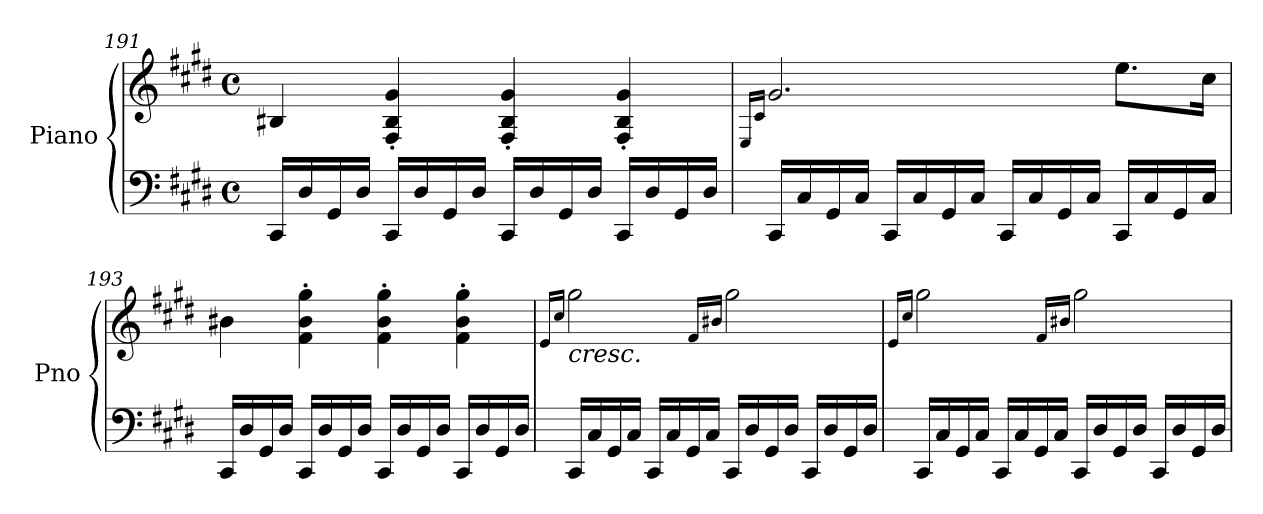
**kern	**kern
*part1	*part1
*staff2	*staff1
*I"Piano	*
*I'Pno	*
*clefF4	*clefG2
*k[f#c#g#d#]	*k[f#c#g#d#]
*M4/4	*M4/4
*met(c)	*met(c)
=191	=191
16CC#/LL	4B#X/
16D#/	.
16GG#/	.
16D#/JJ	.
16CC#/LL	4F#/' 4B#/' 4g#/'
16D#/	.
16GG#/	.
16D#/JJ	.
16CC#/LL	4F#/' 4B#/' 4g#/'
16D#/	.
16GG#/	.
16D#/JJ	.
16CC#/LL	4F#/' 4B#/' 4g#/'
16D#/	.
16GG#/	.
16D#/JJ	.
=192	=192
.	16qE/LL
.	16qc#/JJ
16CC#/LL	2.g#/
16C#/	.
16GG#/	.
16C#/JJ	.
16CC#/LL	.
16C#/	.
16GG#/	.
16C#/JJ	.
16CC#/LL	.
16C#/	.
16GG#/	.
16C#/JJ	.
16CC#/LL	8.ee\L
16C#/	.
16GG#/	.
16C#/JJ	16cc#\Jk
!!LO:LB:g=z
=193	=193
16CC#/LL	4b#X\
16D#/	.
16GG#/	.
16D#/JJ	.
16CC#/LL	4f#\' 4b#\' 4gg#\'
16D#/	.
16GG#/	.
16D#/JJ	.
16CC#/LL	4f#\' 4b#\' 4gg#\'
16D#/	.
16GG#/	.
16D#/JJ	.
16CC#/LL	4f#\' 4b#\' 4gg#\'
16D#/	.
16GG#/	.
16D#/JJ	.
=194	=194
.	16qe/LL
.	16qcc#/JJ
!	!LO:TX:b:i:t=cresc.
16CC#/LL	2gg#\
16C#/	.
16GG#/	.
16C#/JJ	.
16CC#/LL	.
16C#/	.
16GG#/	.
16C#/JJ	.
.	16qf#/LL
.	16qb#X/JJ
16CC#/LL	2gg#\
16D#/	.
16GG#/	.
16D#/JJ	.
16CC#/LL	.
16D#/	.
16GG#/	.
16D#/JJ	.
=195	=195
.	16qe/LL
.	16qcc#/JJ
16CC#/LL	2gg#\
16C#/	.
16GG#/	.
16C#/JJ	.
16CC#/LL	.
16C#/	.
16GG#/	.
16C#/JJ	.
.	16qf#/LL
.	16qb#X/JJ
16CC#/LL	2gg#\
16D#/	.
16GG#/	.
16D#/JJ	.
16CC#/LL	.
16D#/	.
16GG#/	.
16D#/JJ	.
=	=
*-	*-
